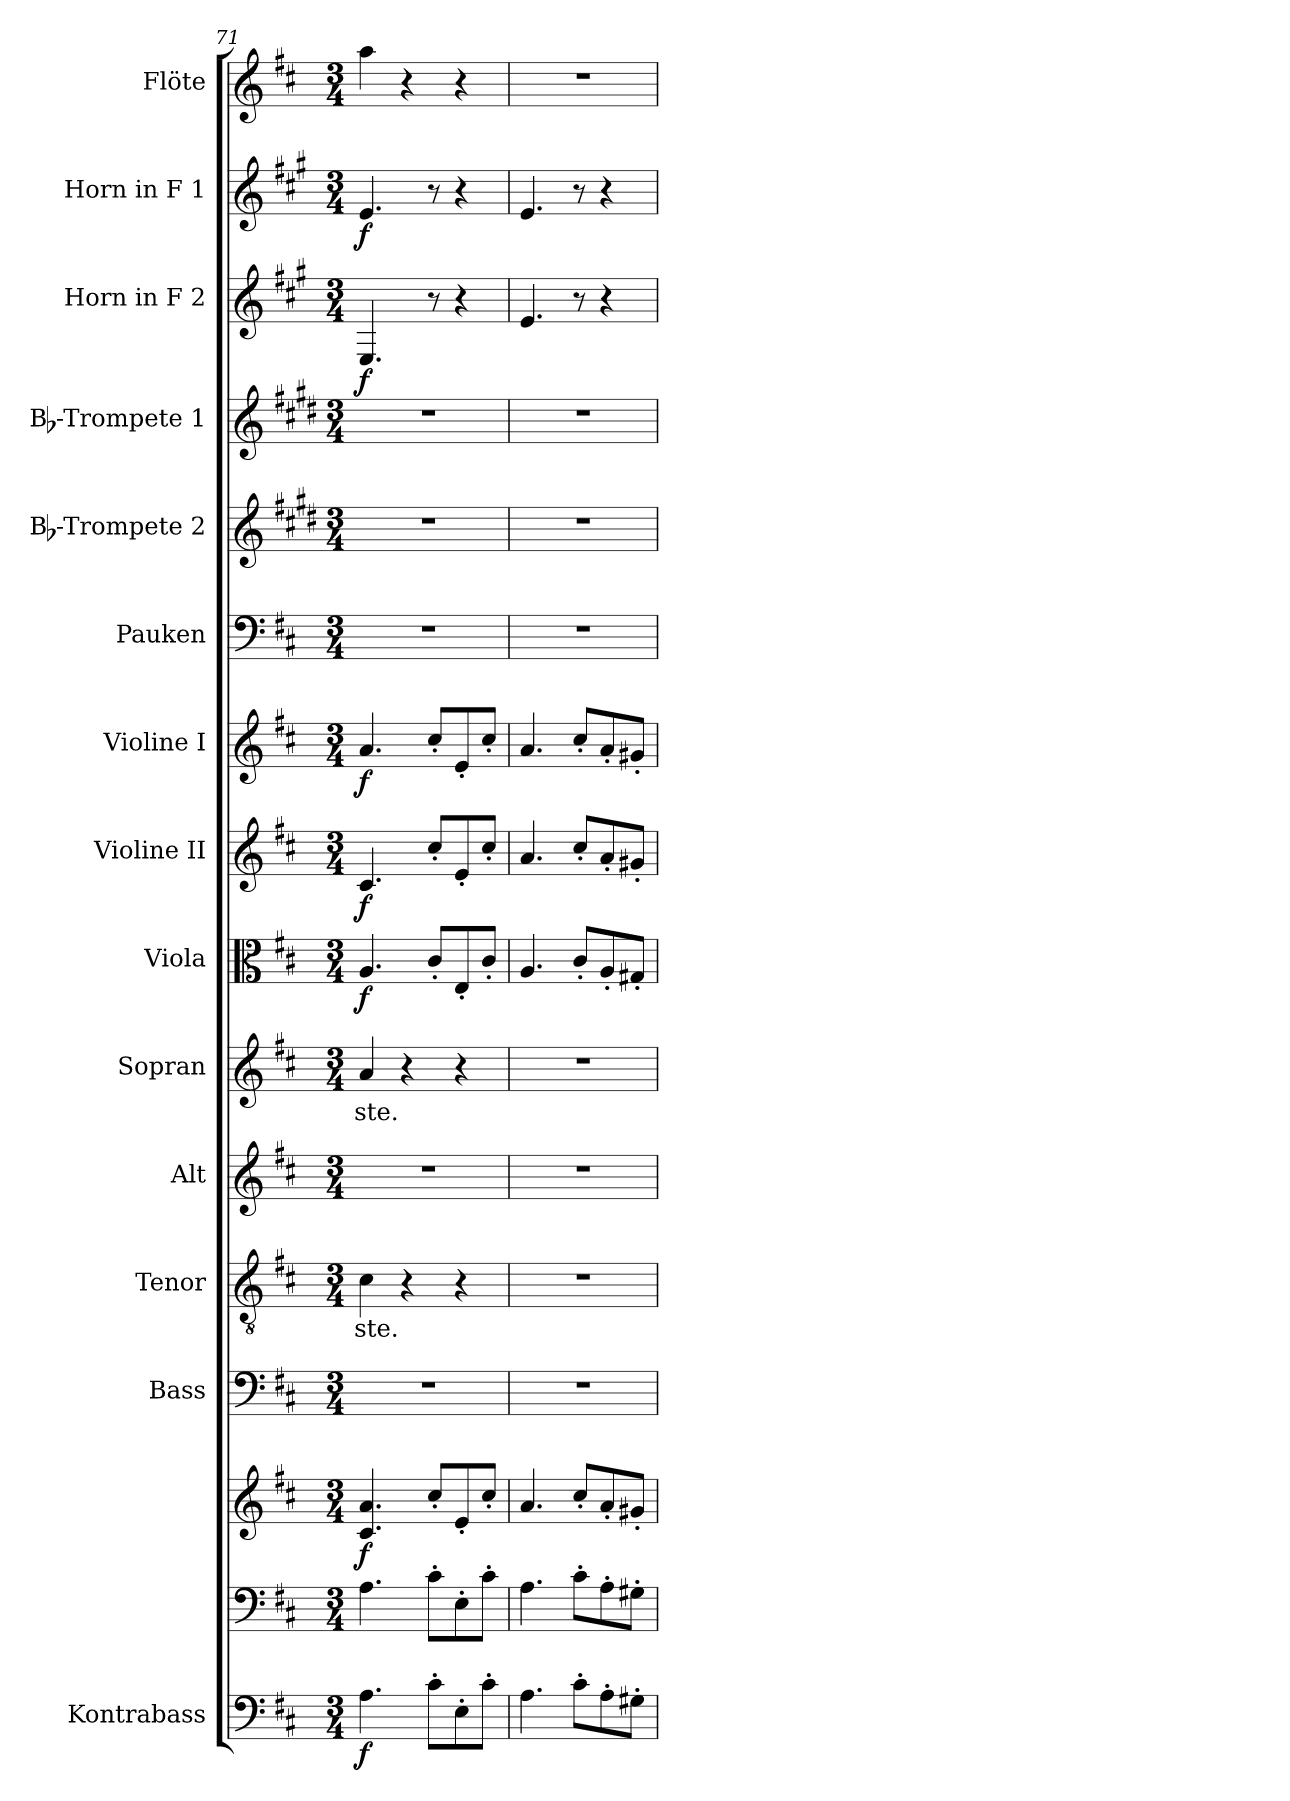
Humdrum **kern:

**kern	**dynam	**kern	**kern	**dynam	**kern	**kern	**text	**kern	**kern	**text	**kern	**dynam	**kern	**dynam	**kern	**dynam	**kern	**kern	**kern	**kern	**dynam	**kern	**dynam	**kern
*part15	*part15	*part14	*part14	*part14	*part13	*part12	*part12	*part11	*part10	*part10	*part9	*part9	*part8	*part8	*part7	*part7	*part6	*part5	*part4	*part3	*part3	*part2	*part2	*part1
*staff16	*staff16	*staff15	*staff14	*staff14/15	*staff13	*staff12	*staff12	*staff11	*staff10	*staff10	*staff9	*staff9	*staff8	*staff8	*staff7	*staff7	*staff6	*staff5	*staff4	*staff3	*staff3	*staff2	*staff2	*staff1
*I"Kontrabass	*	*	*	*	*I"Bass	*I"Tenor	*	*I"Alt	*I"Sopran	*	*I"Viola	*	*I"Violine II	*	*I"Violine I	*	*I"Pauken	*I"Bb-Trompete 2	*I"Bb-Trompete 1	*I"Horn in F 2	*	*I"Horn in F 1	*	*I"Flöte
*I'Kb.	*	*	*	*	*I'B.	*I'T.	*	*I'A.	*I'S.	*	*I'Vla.	*	*I'Vl. II	*	*I'Vl. I	*	*I'Pk.	*I'Bb Trp. 2	*I'Bb Trp. 1	*	*	*	*	*I'Fl.
*clefF4	*	*clefF4	*clefG2	*	*clefF4	*clefGv2	*	*clefG2	*clefG2	*	*clefC3	*	*clefG2	*	*clefG2	*	*clefF4	*clefG2	*clefG2	*clefG2	*	*clefG2	*	*clefG2
*ITrd7c12	*	*	*	*	*	*	*	*	*	*	*	*	*	*	*	*	*	*ITrd1c2	*ITrd1c2	*ITrd4c7	*	*ITrd4c7	*	*
*k[f#c#]	*	*k[f#c#]	*k[f#c#]	*	*k[f#c#]	*k[f#c#]	*	*k[f#c#]	*k[f#c#]	*	*k[f#c#]	*	*k[f#c#]	*	*k[f#c#]	*	*k[f#c#]	*k[f#c#]	*k[f#c#]	*k[f#c#]	*	*k[f#c#]	*	*k[f#c#]
*D:	*	*D:	*D:	*	*D:	*D:	*	*D:	*D:	*	*D:	*	*D:	*	*D:	*	*D:	*D:	*D:	*D:	*	*D:	*	*D:
*M3/4	*	*M3/4	*M3/4	*	*M3/4	*M3/4	*	*M3/4	*M3/4	*	*M3/4	*	*M3/4	*	*M3/4	*	*M3/4	*M3/4	*M3/4	*M3/4	*	*M3/4	*	*M3/4
=71	=71	=71	=71	=71	=71	=71	=71	=71	=71	=71	=71	=71	=71	=71	=71	=71	=71	=71	=71	=71	=71	=71	=71	=71
!	!LO:DY:b	!	!	!LO:DY:b	!	!	!LO:LY:b	!	!	!LO:LY:b	!	!LO:DY:b	!	!LO:DY:b	!	!LO:DY:b	!	!	!	!	!LO:DY:b	!	!LO:DY:b	!
4.AA\	f	4.A\	4.c#/ 4.a/	f	2.r	4c#\	-ste.	2.r	4a/	-ste.	4.A/	f	4.c#/	f	4.a/	f	2.r	2.r	2.r	4.AA/	f	4.A/	f	4aa\
.	.	.	.	.	.	4r	.	.	4r	.	.	.	.	.	.	.	.	.	.	.	.	.	.	4r
8C#'>\L	.	8c#'>\L	8cc#'</L	.	.	.	.	.	.	.	8c#'</L	.	8cc#'</L	.	8cc#'</L	.	.	.	.	8r	.	8r	.	.
8EE'>\	.	8E'>\	8e'</	.	.	4r	.	.	4r	.	8E'</	.	8e'</	.	8e'</	.	.	.	.	4r	.	4r	.	4r
8C#'>\J	.	8c#'>\J	8cc#'</J	.	.	.	.	.	.	.	8c#'</J	.	8cc#'</J	.	8cc#'</J	.	.	.	.	.	.	.	.	.
=72	=72	=72	=72	=72	=72	=72	=72	=72	=72	=72	=72	=72	=72	=72	=72	=72	=72	=72	=72	=72	=72	=72	=72	=72
4.AA\	.	4.A\	4.a/	.	2.r	2.r	.	2.r	2.r	.	4.A/	.	4.a/	.	4.a/	.	2.r	2.r	2.r	4.A/	.	4.A/	.	2.r
8C#'>\L	.	8c#'>\L	8cc#'</L	.	.	.	.	.	.	.	8c#'</L	.	8cc#'</L	.	8cc#'</L	.	.	.	.	8r	.	8r	.	.
8AA'>\	.	8A'>\	8a'</	.	.	.	.	.	.	.	8A'</	.	8a'</	.	8a'</	.	.	.	.	4r	.	4r	.	.
8GG#X'>\J	.	8G#X'>\J	8g#X'</J	.	.	.	.	.	.	.	8G#X'</J	.	8g#X'</J	.	8g#X'</J	.	.	.	.	.	.	.	.	.
=	=	=	=	=	=	=	=	=	=	=	=	=	=	=	=	=	=	=	=	=	=	=	=	=
*-	*-	*-	*-	*-	*-	*-	*-	*-	*-	*-	*-	*-	*-	*-	*-	*-	*-	*-	*-	*-	*-	*-	*-	*-
